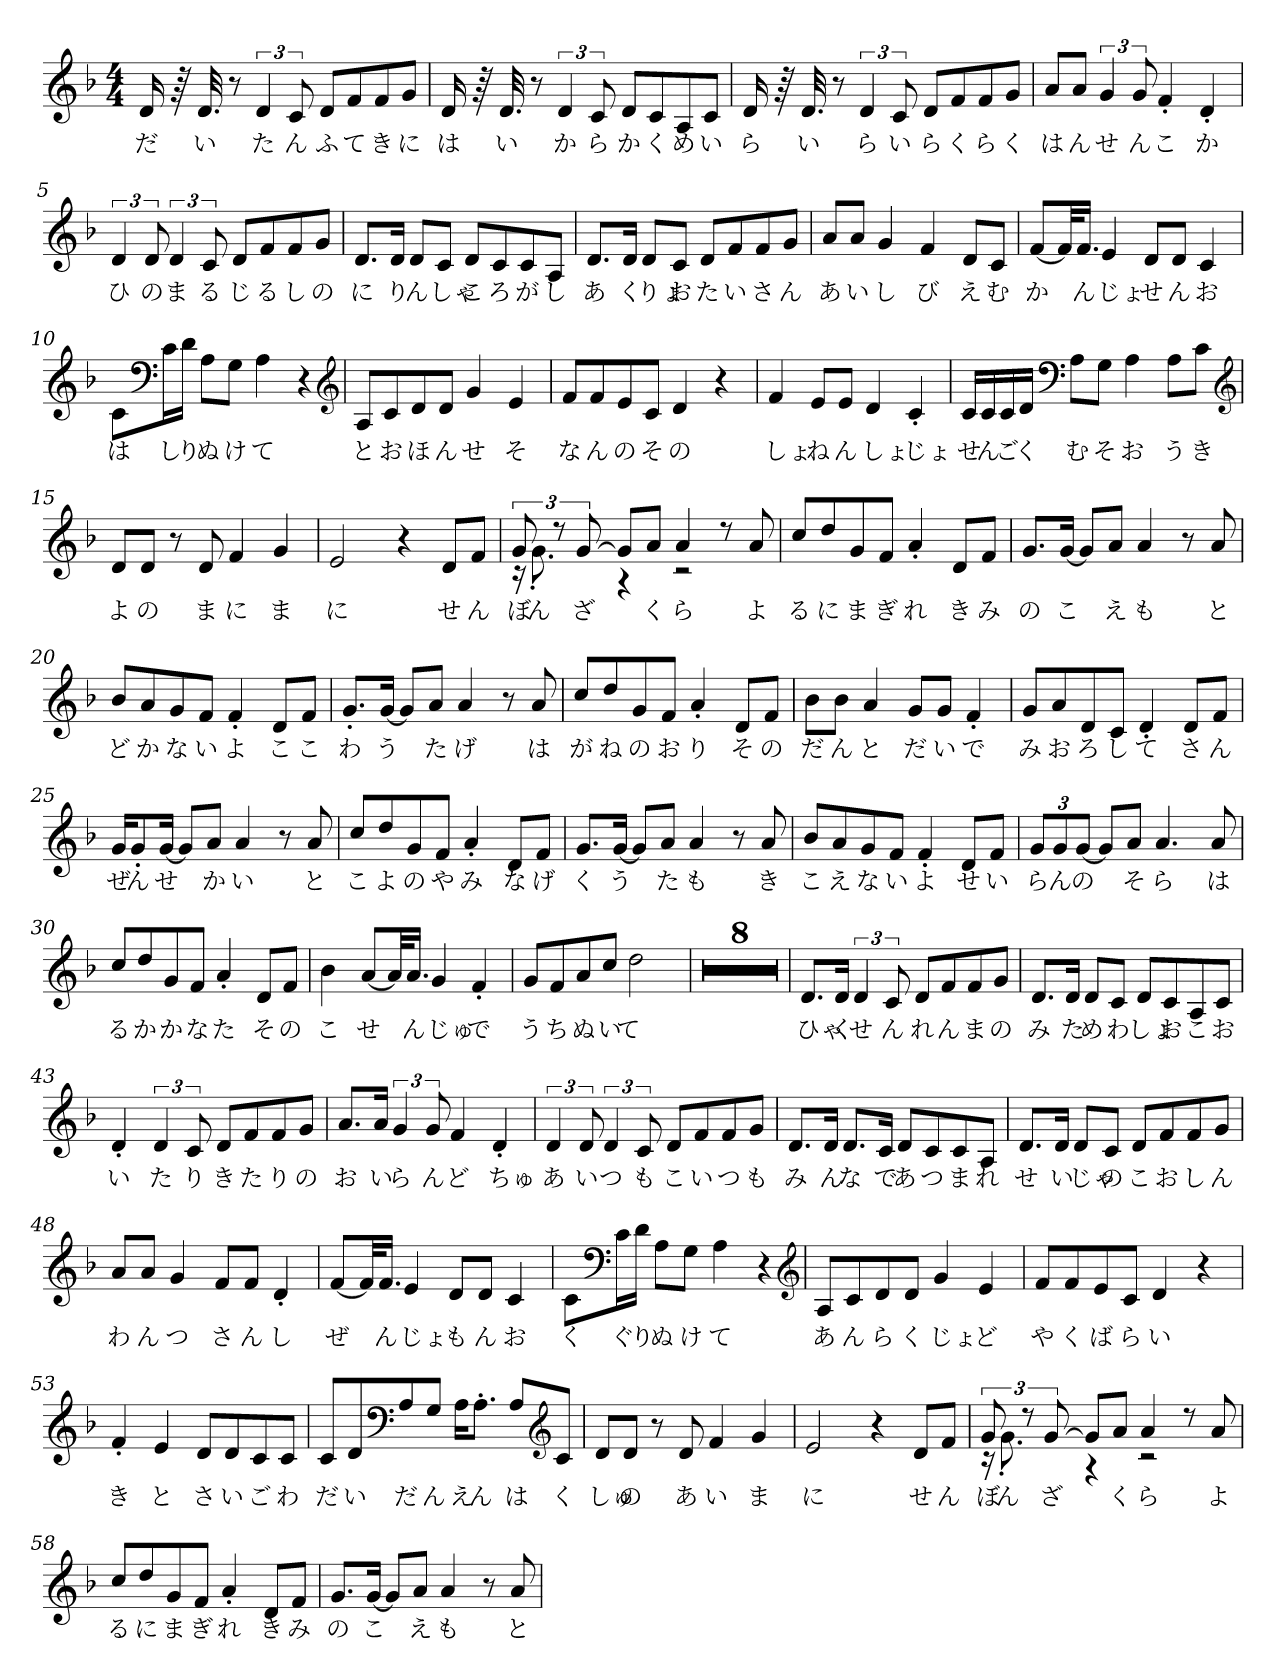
**kern	**text
*part1	*part1
*staff1	*staff1
*clefG2	*
*k[b-]	*
*M4/4	*
*MM154	*
=1	=1
16d	だ
64r	.
32.d	い
8r	.
6d	た
12c	ん
8dL	ふ
8f	て
8f	き
8gJ	に
=2	=2
16d	は
64r	.
32.d	い
8r	.
6d	か
12c	ら
8dL	か
8c	く
8A	め
8cJ	い
=3	=3
16d	ら
64r	.
32.d	い
8r	.
6d	ら
12c	い
8dL	ら
8f	く
8f	ら
8gJ	く
=4	=4
8aL	は
8aJ	ん
6g	せ
12g	ん
4f'	こ
4d'	か
=5	=5
6d	ひ
12d	の
6d	ま
12c	る
8dL	じ
8f	る
8f	し
8gJ	の
=6	=6
8.dL	に
16dJk	り
8dL	ん
8cJ	しゃ
8dL	こ
8c	ろ
8c	が
8AJ	し
=7	=7
8.dL	あ
16dJk	く
8dL	りょ
8cJ	お
8dL	た
8f	い
8f	さ
8gJ	ん
=8	=8
8aL	あ
8aJ	い
4g	し
4f	び
8dL	え
8cJ	む
=9	=9
[8fL	か
32fKL]	.
16.fJJ	ん
4e	じょ
8dL	せ
8dJ	ん
4c	お
=10	=10
8cL	は
*clefF4	*
16cL	し
16dJJ	り
8AL	ぬ
8GJ	け
4A	て
4r	.
*clefG2	*
=11	=11
8AL	と
8c	お
8d	ほ
8dJ	ん
4g	せ
4e	そ
=12	=12
8fL	な
8f	ん
8e	の
8cJ	そ
4d	の
4r	.
=13	=13
4f	しょ
8eL	ね
8eJ	ん
4d	しょ
4c'	じょ
=14	=14
16cLL	せ
16c	ん
16c	ご
16dJJ	く
*clefF4	*
8AL	む
8GJ	そ
4A	お
8AL	う
8cJ	き
*clefG2	*
=15	=15
8dL	よ
8dJ	の
8r	.
8d	ま
4f	に
4g	ま
=16	=16
2e	に
4r	.
8dL	せ
8fJ	ん
=17	=17
*^	*
12g	16r	ぼ
.	8.g'	ん
12r	.	.
[12g	.	ざ
8gL]	4r	.
8aJ	.	く
4a	2r	ら
8r	.	.
8a	.	よ
*v	*v	*
=18	=18
8ccL	る
8dd	に
8g	ま
8fJ	ぎ
4a'	れ
8dL	き
8fJ	み
=19	=19
8.gL	の
[16gJk	こ
8gL]	.
8aJ	え
4a	も
8r	.
8a	と
=20	=20
8b-L	ど
8a	か
8g	な
8fJ	い
4f'	よ
8dL	こ
8fJ	こ
=21	=21
8.g'L	わ
[16gJk	う
8gL]	.
8aJ	た
4a	げ
8r	.
8a	は
=22	=22
8ccL	が
8dd	ね
8g	の
8fJ	お
4a'	り
8dL	そ
8fJ	の
=23	=23
8b-L	だ
8b-J	ん
4a	と
8gL	だ
8gJ	い
4f'	で
=24	=24
8gL	み
8a	お
8d	ろ
8cJ	し
4d'	て
8dL	さ
8fJ	ん
=25	=25
16gKL	ぜ
8g'	ん
[16gJk	せ
8gL]	.
8aJ	か
4a	い
8r	.
8a	と
=26	=26
8ccL	こ
8dd	よ
8g	の
8fJ	や
4a'	み
8dL	な
8fJ	げ
=27	=27
8.gL	く
[16gJk	う
8gL]	.
8aJ	た
4a	も
8r	.
8a	き
=28	=28
8b-L	こ
8a	え
8g	な
8fJ	い
4f'	よ
8dL	せ
8fJ	い
=29	=29
12gL	ら
12g	ん
[12gJ	の
8gL]	.
8aJ	そ
4.a	ら
8a	は
=30	=30
8ccL	る
8dd	か
8g	か
8fJ	な
4a'	た
8dL	そ
8fJ	の
=31	=31
4b-	こ
[8aL	せ
32aKL]	.
16.aJJ	ん
4g	じゅ
4f'	で
=32	=32
8gL	う
8f	ち
8a	ぬ
8ccJ	い
2dd	て
=33	=33
1r	.
=34	=34
1r	.
=35	=35
1r	.
=36	=36
1r	.
=37	=37
1r	.
=38	=38
1r	.
=39	=39
1r	.
=40	=40
1r	.
=41	=41
8.dL	ひゃ
16dJk	く
6d	せ
12c	ん
8dL	れ
8f	ん
8f	ま
8gJ	の
=42	=42
8.dL	み
16dJk	た
8dL	め
8cJ	わ
8dL	しょ
8c	お
8A	こ
8cJ	お
=43	=43
4d'	い
6d	た
12c	り
8dL	き
8f	た
8f	り
8gJ	の
=44	=44
8.aL	お
16aJk	い
6g	ら
12g	ん
4f	ど
4d'	ちゅ
=45	=45
6d	あ
12d	い
6d	つ
12c	も
8dL	こ
8f	い
8f	つ
8gJ	も
=46	=46
8.dL	み
16dJk	ん
8.dL	な
16cJk	で
8dL	あ
8c	つ
8c	ま
8AJ	れ
=47	=47
8.dL	せ
16dJk	い
8dL	じゃ
8cJ	の
8dL	こ
8f	お
8f	し
8gJ	ん
=48	=48
8aL	わ
8aJ	ん
4g	つ
8fL	さ
8fJ	ん
4d'	し
=49	=49
[8fL	ぜ
32fKL]	.
16.fJJ	ん
4e	じょ
8dL	も
8dJ	ん
4c	お
=50	=50
8cL	く
*clefF4	*
16cL	ぐ
16dJJ	り
8AL	ぬ
8GJ	け
4A	て
4r	.
*clefG2	*
=51	=51
8AL	あ
8c	ん
8d	ら
8dJ	く
4g	じょ
4e	ど
=52	=52
8fL	や
8f	く
8e	ば
8cJ	ら
4d	い
4r	.
=53	=53
4f'	き
4e	と
8dL	さ
8d	い
8c	ご
8cJ	わ
=54	=54
8cL	だ
8d	い
*clefF4	*
8A	だ
8GJ	ん
16AKL	え
8.A'J	ん
8AL	は
*clefG2	*
8cJ	く
=55	=55
8dL	しゅ
8dJ	の
8r	.
8d	あ
4f	い
4g	ま
=56	=56
2e	に
4r	.
8dL	せ
8fJ	ん
=57	=57
*^	*
12g	16r	ぼ
.	8.g'	ん
12r	.	.
[12g	.	ざ
8gL]	4r	.
8aJ	.	く
4a	2r	ら
8r	.	.
8a	.	よ
*v	*v	*
=58	=58
8ccL	る
8dd	に
8g	ま
8fJ	ぎ
4a'	れ
8dL	き
8fJ	み
=59	=59
8.gL	の
[16gJk	こ
8gL]	.
8aJ	え
4a	も
8r	.
8a	と
=	=
*-	*-
